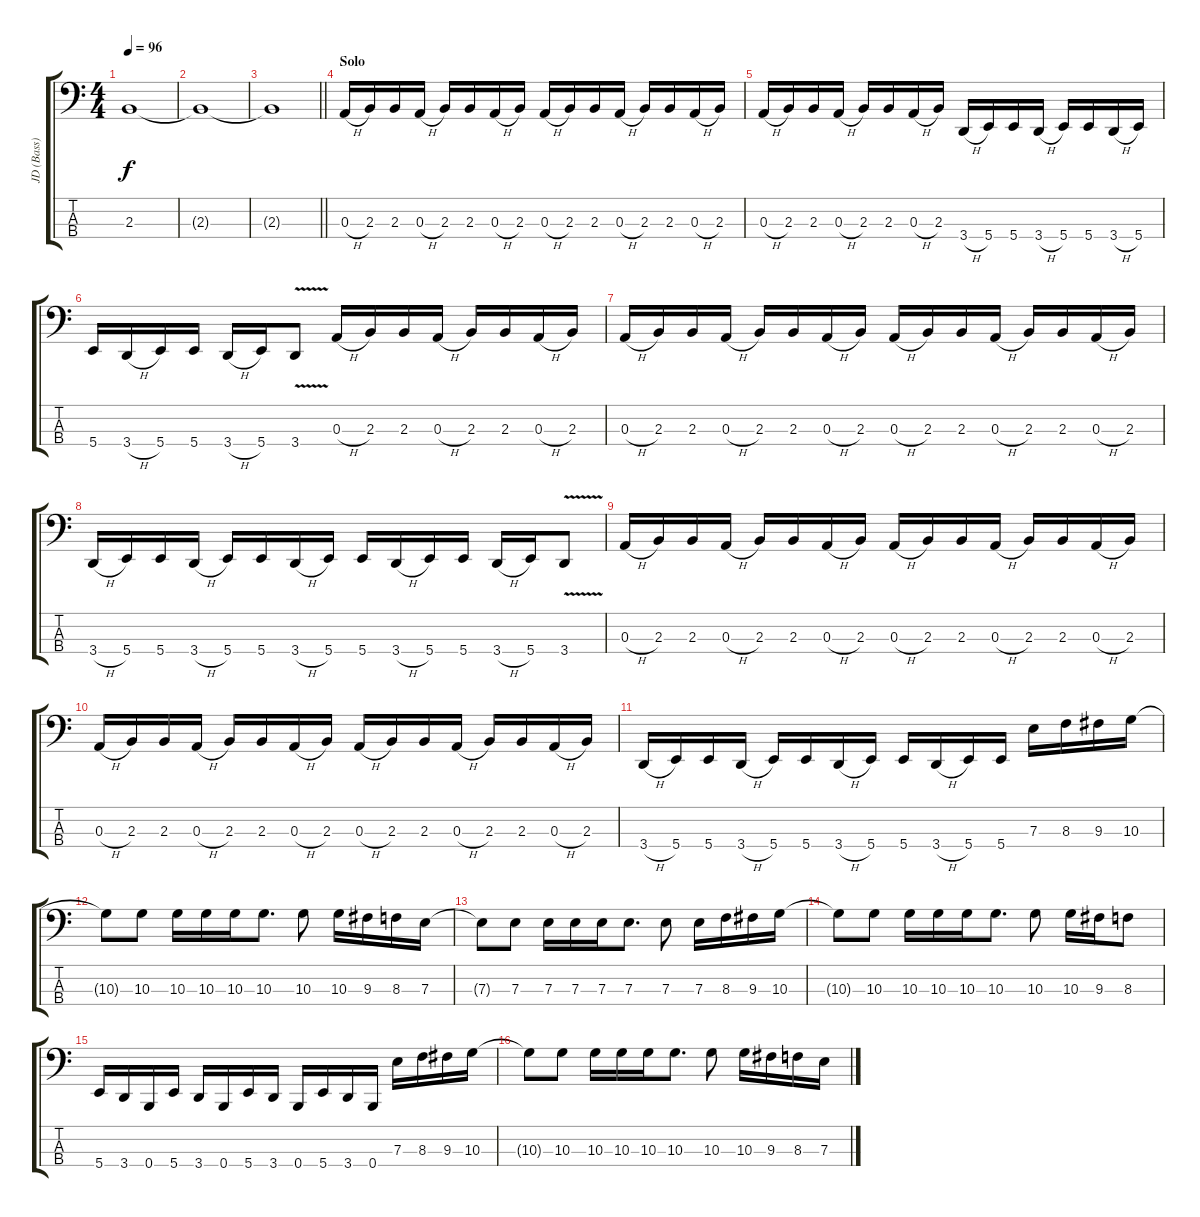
\track ("JD (Bass)" "JD (Bass)") {instrument electricbassfinger}
\staff {score tabs}
\tuning (G2 D2 A1 B0) {hide}
\ts (4 4)
\tempo 96
\clef f4
\ks c
2.3{t}.1{dy f} |
2.3{t}.1 |
\barLineRight lightlight
2.3{t}.1 |
\section ("" "Solo")
0.3{h}.16 2.3.16 2.3.16 0.3{h}.16 2.3.16 2.3.16 0.3{h}.16 2.3.16 0.3{h}.16 2.3.16 2.3.16 0.3{h}.16 2.3.16 2.3.16 0.3{h}.16 2.3.16 |
0.3{h}.16 2.3.16 2.3.16 0.3{h}.16 2.3.16 2.3.16 0.3{h}.16 2.3.16 3.4{h}.16 5.4.16 5.4.16 3.4{h}.16 5.4.16 5.4.16 3.4{h}.16 5.4.16 |
5.4.16 3.4{h}.16 5.4.16 5.4.16 3.4{h}.16 5.4.16 3.4{v}.8 0.3{h}.16 2.3.16 2.3.16 0.3{h}.16 2.3.16 2.3.16 0.3{h}.16 2.3.16 |
0.3{h}.16 2.3.16 2.3.16 0.3{h}.16 2.3.16 2.3.16 0.3{h}.16 2.3.16 0.3{h}.16 2.3.16 2.3.16 0.3{h}.16 2.3.16 2.3.16 0.3{h}.16 2.3.16 |
3.4{h}.16 5.4.16 5.4.16 3.4{h}.16 5.4.16 5.4.16 3.4{h}.16 5.4.16 5.4.16 3.4{h}.16 5.4.16 5.4.16 3.4{h}.16 5.4.16 3.4{v}.8 |
0.3{h}.16 2.3.16 2.3.16 0.3{h}.16 2.3.16 2.3.16 0.3{h}.16 2.3.16 0.3{h}.16 2.3.16 2.3.16 0.3{h}.16 2.3.16 2.3.16 0.3{h}.16 2.3.16 |
0.3{h}.16 2.3.16 2.3.16 0.3{h}.16 2.3.16 2.3.16 0.3{h}.16 2.3.16 0.3{h}.16 2.3.16 2.3.16 0.3{h}.16 2.3.16 2.3.16 0.3{h}.16 2.3.16 |
3.4{h}.16 5.4.16 5.4.16 3.4{h}.16 5.4.16 5.4.16 3.4{h}.16 5.4.16 5.4.16 3.4{h}.16 5.4.16 5.4.16 7.3.16 8.3.16 9.3.16 10.3.16 |
10.3{t}.8 10.3.8 10.3.16 10.3.16 10.3.16 10.3.8{d} 10.3.8 10.3.16 9.3.16 8.3.16 7.3.16 |
7.3{t}.8 7.3.8 7.3.16 7.3.16 7.3.16 7.3.8{d} 7.3.8 7.3.16 8.3.16 9.3.16 10.3.16 |
10.3{t}.8 10.3.8 10.3.16 10.3.16 10.3.16 10.3.8{d} 10.3.8 10.3.16 9.3.16 8.3.8 |
5.4.16 3.4.16 0.4.16 5.4.16 3.4.16 0.4.16 5.4.16 3.4.16 0.4.16 5.4.16 3.4.16 0.4.16 7.3.16 8.3.16 9.3.16 10.3.16 |
10.3{t}.8 10.3.8 10.3.16 10.3.16 10.3.16 10.3.8{d} 10.3.8 10.3.16 9.3.16 8.3.16 7.3.16
